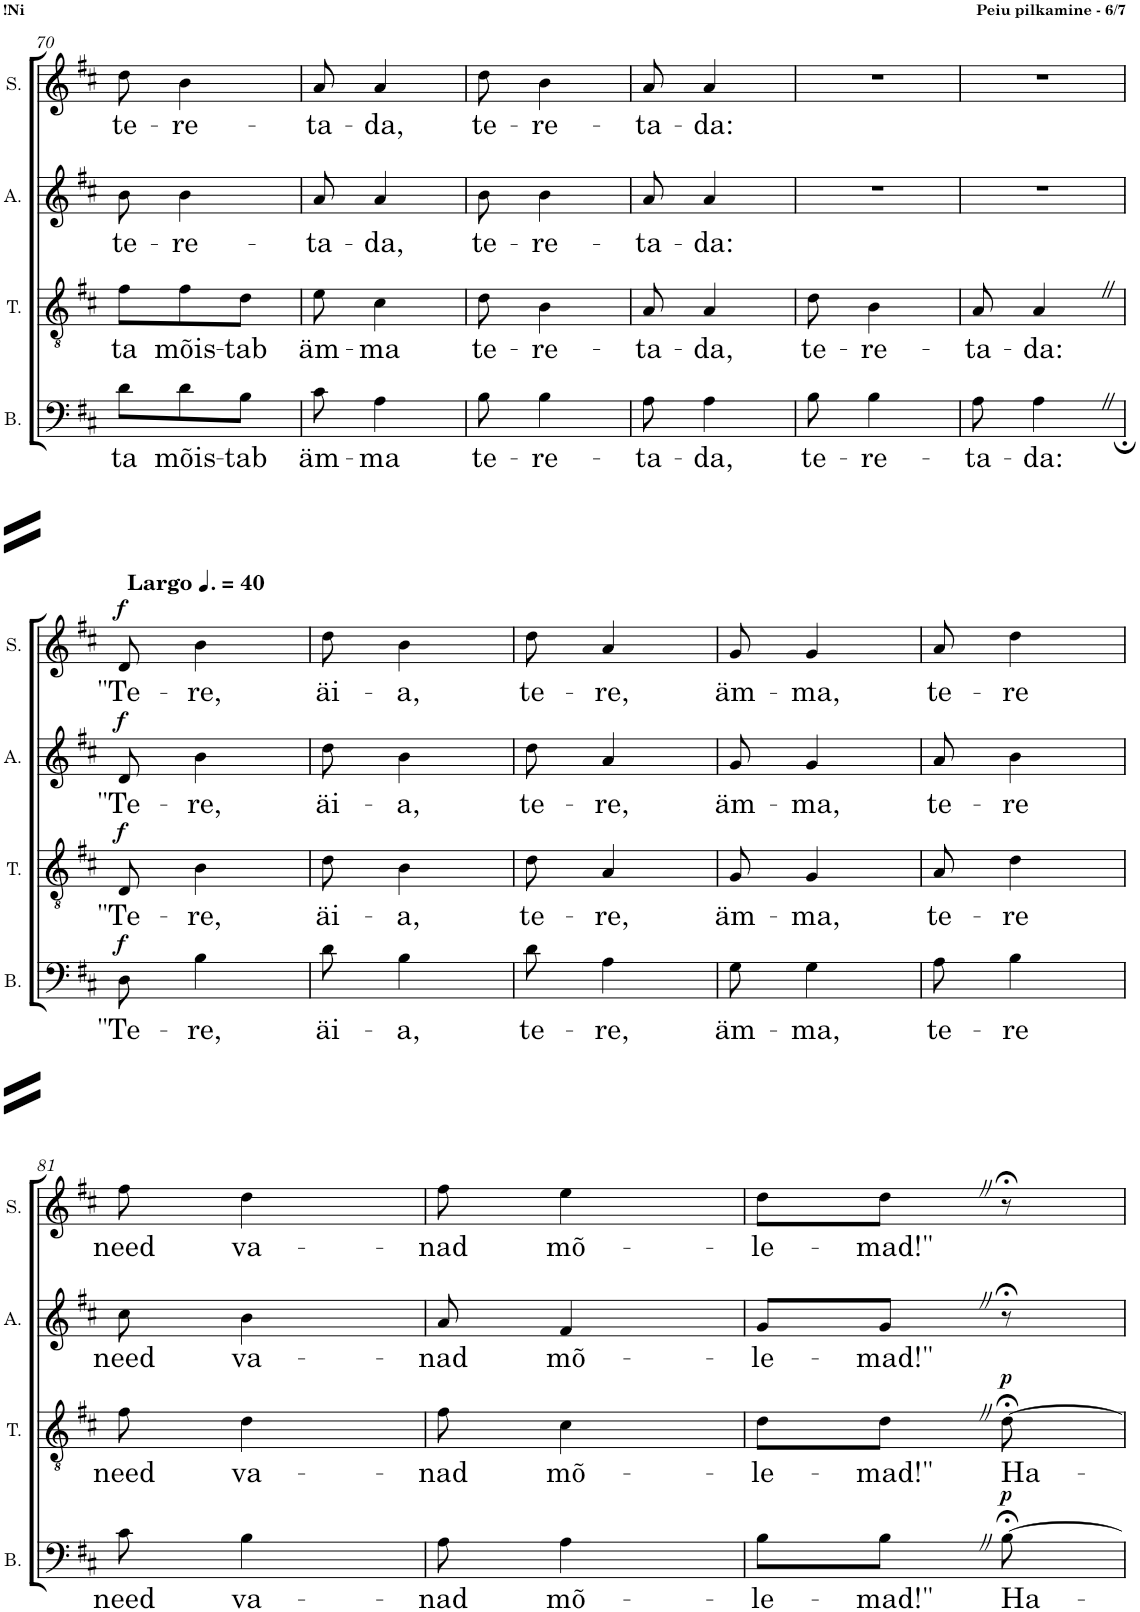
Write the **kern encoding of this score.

**kern	**text	**dynam	**kern	**text	**dynam	**kern	**text	**dynam	**kern	**text	**dynam
*part4	*part4	*part4	*part3	*part3	*part3	*part2	*part2	*part2	*part1	*part1	*part1
*staff4	*staff4	*staff4	*staff3	*staff3	*staff3	*staff2	*staff2	*staff2	*staff1	*staff1	*staff1
*I"Bass	*	*	*I"Tenor	*	*	*I"Alto	*	*	*I"Soprano	*	*
*I'B.	*	*	*I'T.	*	*	*I'A.	*	*	*I'S.	*	*
!!LO:PB:g=z
*clefF4	*	*	*clefGv2	*	*	*clefG2	*	*	*clefG2	*	*
*k[f#c#]	*	*	*k[f#c#]	*	*	*k[f#c#]	*	*	*k[f#c#]	*	*
*M3/8	*	*	*M3/8	*	*	*M3/8	*	*	*M3/8	*	*
=70	=70	=70	=70	=70	=70	=70	=70	=70	=70	=70	=70
!	!LO:LY:b	!	!	!LO:LY:b	!	!	!LO:LY:b	!	!	!LO:LY:b	!
8d\L	ta	.	8f#\L	ta	.	8b\	te-	.	8dd\	te-	.
!	!LO:LY:b	!	!	!LO:LY:b	!	!	!LO:LY:b	!	!	!LO:LY:b	!
8d\	mõis-	.	8f#\	mõis-	.	4b\	-re-	.	4b\	-re-	.
!	!LO:LY:b	!	!	!LO:LY:b	!	!	!	!	!	!	!
8B\J	-tab	.	8d\J	-tab	.	.	.	.	.	.	.
=71	=71	=71	=71	=71	=71	=71	=71	=71	=71	=71	=71
!	!LO:LY:b	!	!	!LO:LY:b	!	!	!LO:LY:b	!	!	!LO:LY:b	!
8c#\	äm-	.	8e\	äm-	.	8a/	-ta-	.	8a/	-ta-	.
!	!LO:LY:b	!	!	!LO:LY:b	!	!	!LO:LY:b	!	!	!LO:LY:b	!
4A\	-ma	.	4c#\	-ma	.	4a/	-da,	.	4a/	-da,	.
=72	=72	=72	=72	=72	=72	=72	=72	=72	=72	=72	=72
!	!LO:LY:b	!	!	!LO:LY:b	!	!	!LO:LY:b	!	!	!LO:LY:b	!
8B\	te-	.	8d\	te-	.	8b\	te-	.	8dd\	te-	.
!	!LO:LY:b	!	!	!LO:LY:b	!	!	!LO:LY:b	!	!	!LO:LY:b	!
4B\	-re-	.	4B\	-re-	.	4b\	-re-	.	4b\	-re-	.
=73	=73	=73	=73	=73	=73	=73	=73	=73	=73	=73	=73
!	!LO:LY:b	!	!	!LO:LY:b	!	!	!LO:LY:b	!	!	!LO:LY:b	!
8A\	-ta-	.	8A/	-ta-	.	8a/	-ta-	.	8a/	-ta-	.
!	!LO:LY:b	!	!	!LO:LY:b	!	!	!LO:LY:b	!	!	!LO:LY:b	!
4A\	-da,	.	4A/	-da,	.	4a/	-da:	.	4a/	-da:	.
=74	=74	=74	=74	=74	=74	=74	=74	=74	=74	=74	=74
!	!LO:LY:b	!	!	!LO:LY:b	!	!	!	!	!	!	!
8B\	te-	.	8d\	te-	.	4.r	.	.	4.r	.	.
!	!LO:LY:b	!	!	!LO:LY:b	!	!	!	!	!	!	!
4B\	-re-	.	4B\	-re-	.	.	.	.	.	.	.
=75	=75	=75	=75	=75	=75	=75	=75	=75	=75	=75	=75
!	!LO:LY:b	!	!	!LO:LY:b	!	!	!	!	!	!	!
8A\	-ta-	.	8A/	-ta-	.	4.r	.	.	4.r	.	.
!	!LO:LY:b	!	!	!LO:LY:b	!	!	!	!	!	!	!
4AZ\	-da:	.	4AZ/	-da:	.	.	.	.	.	.	.
!!LO:LB:g=z
=76	=76	=76	=76	=76	=76	=76	=76	=76	=76	=76	=76
*	*	*	*	*	*	*	*	*	*MM60	*	*
!	!	!	!	!	!	!	!	!	!LO:TX:a:B:t=Largo	!	!
!	!LO:LY:b	!LO:DY:a	!	!LO:LY:b	!LO:DY:a	!	!LO:LY:b	!LO:DY:a	!	!LO:LY:b	!LO:DY:a
8D\	"Te-	f	8D/	"Te-	f	8d/	"Te-	f	8d/	"Te-	f
!	!LO:LY:b	!	!	!LO:LY:b	!	!	!LO:LY:b	!	!	!LO:LY:b	!
4B\	-re,	.	4B\	-re,	.	4b\	-re,	.	4b\	-re,	.
=77	=77	=77	=77	=77	=77	=77	=77	=77	=77	=77	=77
!	!LO:LY:b	!	!	!LO:LY:b	!	!	!LO:LY:b	!	!	!LO:LY:b	!
8d\	äi-	.	8d\	äi-	.	8dd\	äi-	.	8dd\	äi-	.
!	!LO:LY:b	!	!	!LO:LY:b	!	!	!LO:LY:b	!	!	!LO:LY:b	!
4B\	-a,	.	4B\	-a,	.	4b\	-a,	.	4b\	-a,	.
=78	=78	=78	=78	=78	=78	=78	=78	=78	=78	=78	=78
!	!LO:LY:b	!	!	!LO:LY:b	!	!	!LO:LY:b	!	!	!LO:LY:b	!
8d\	te-	.	8d\	te-	.	8dd\	te-	.	8dd\	te-	.
!	!LO:LY:b	!	!	!LO:LY:b	!	!	!LO:LY:b	!	!	!LO:LY:b	!
4A\	-re,	.	4A/	-re,	.	4a/	-re,	.	4a/	-re,	.
=79	=79	=79	=79	=79	=79	=79	=79	=79	=79	=79	=79
!	!LO:LY:b	!	!	!LO:LY:b	!	!	!LO:LY:b	!	!	!LO:LY:b	!
8G\	äm-	.	8G/	äm-	.	8g/	äm-	.	8g/	äm-	.
!	!LO:LY:b	!	!	!LO:LY:b	!	!	!LO:LY:b	!	!	!LO:LY:b	!
4G\	-ma,	.	4G/	-ma,	.	4g/	-ma,	.	4g/	-ma,	.
=80	=80	=80	=80	=80	=80	=80	=80	=80	=80	=80	=80
!	!LO:LY:b	!	!	!LO:LY:b	!	!	!LO:LY:b	!	!	!LO:LY:b	!
8A\	te-	.	8A/	te-	.	8a/	te-	.	8a/	te-	.
!	!LO:LY:b	!	!	!LO:LY:b	!	!	!LO:LY:b	!	!	!LO:LY:b	!
4B\	-re	.	4d\	-re	.	4b\	-re	.	4dd\	-re	.
!!LO:LB:g=z
=81	=81	=81	=81	=81	=81	=81	=81	=81	=81	=81	=81
!	!LO:LY:b	!	!	!LO:LY:b	!	!	!LO:LY:b	!	!	!LO:LY:b	!
8c#\	need	.	8f#\	need	.	8cc#\	need	.	8ff#\	need	.
!	!LO:LY:b	!	!	!LO:LY:b	!	!	!LO:LY:b	!	!	!LO:LY:b	!
4B\	va-	.	4d\	va-	.	4b\	va-	.	4dd\	va-	.
=82	=82	=82	=82	=82	=82	=82	=82	=82	=82	=82	=82
!	!LO:LY:b	!	!	!LO:LY:b	!	!	!LO:LY:b	!	!	!LO:LY:b	!
8A\	-nad	.	8f#\	-nad	.	8a/	-nad	.	8ff#\	-nad	.
!	!LO:LY:b	!	!	!LO:LY:b	!	!	!LO:LY:b	!	!	!LO:LY:b	!
4A\	mõ-	.	4c#\	mõ-	.	4f#/	mõ-	.	4ee\	mõ-	.
=83	=83	=83	=83	=83	=83	=83	=83	=83	=83	=83	=83
!	!LO:LY:b	!	!	!LO:LY:b	!	!	!LO:LY:b	!	!	!LO:LY:b	!
8B\L	-le-	.	8d\L	-le-	.	8g/L	-le-	.	8dd\L	-le-	.
!	!LO:LY:b	!	!	!LO:LY:b	!	!	!LO:LY:b	!	!	!LO:LY:b	!
8BZ\J	-mad!"	.	8dZ\J	-mad!"	.	8gZ/J	-mad!"	.	8ddZ\J	-mad!"	.
!	!LO:LY:b	!LO:DY:a	!	!LO:LY:b	!LO:DY:a	!	!	!	!	!	!
[8B;<\	Ha-	p	[8d;<\	Ha-	p	8r;<	.	.	8r;<	.	.
=	=	=	=	=	=	=	=	=	=	=	=
*-	*-	*-	*-	*-	*-	*-	*-	*-	*-	*-	*-
